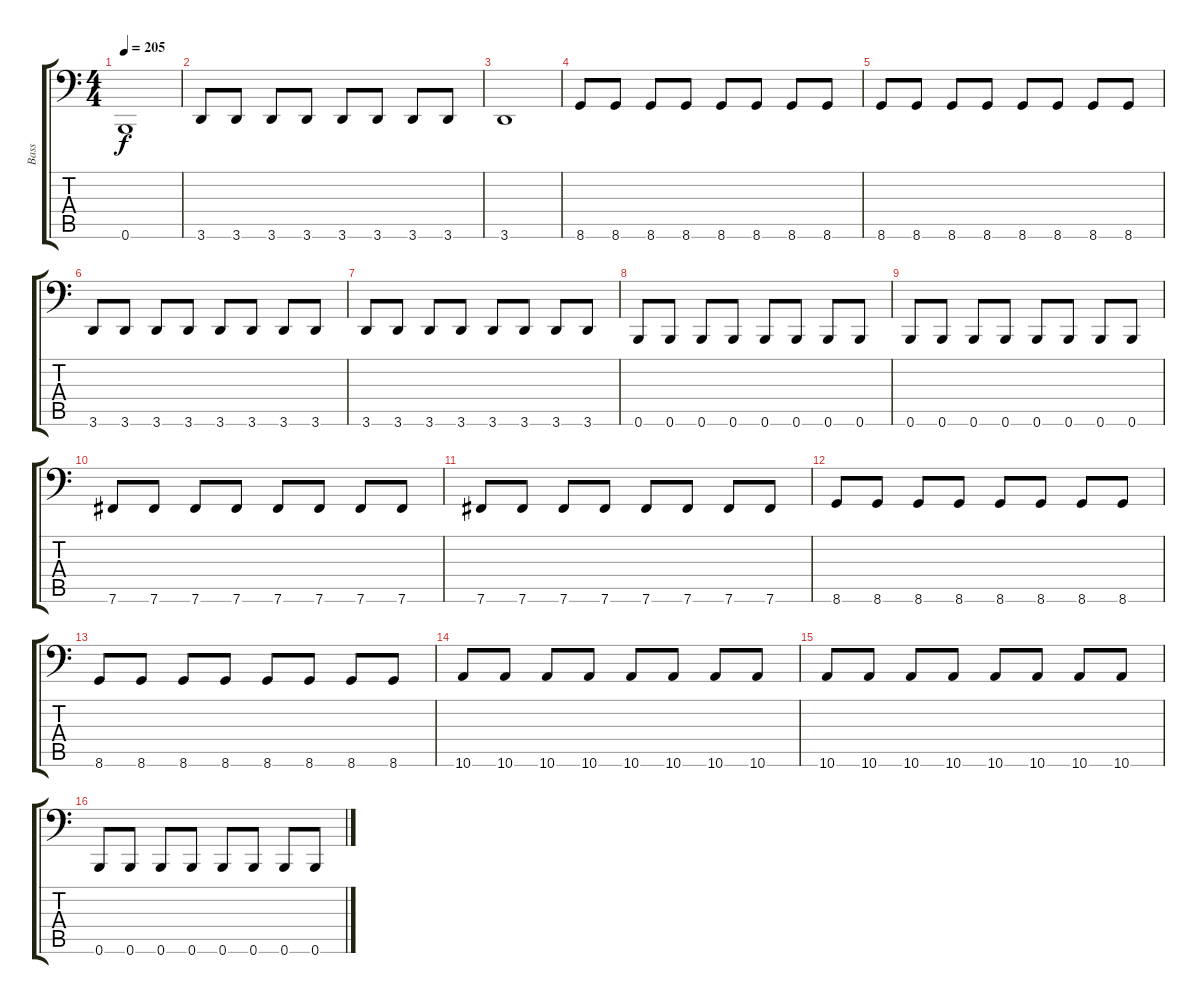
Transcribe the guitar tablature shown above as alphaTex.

\track ("Bass" "Bass") {instrument electricbassfinger}
\staff {score tabs}
\tuning (Db3 Ab2 E2 B1 Gb1 B0) {hide}
\ts (4 4)
\tempo 205
\clef f4
\ks c
0.6.1{dy f} |
3.6.8 3.6.8 3.6.8 3.6.8 3.6.8 3.6.8 3.6.8 3.6.8 |
3.6.1 |
8.6.8 8.6.8 8.6.8 8.6.8 8.6.8 8.6.8 8.6.8 8.6.8 |
8.6.8 8.6.8 8.6.8 8.6.8 8.6.8 8.6.8 8.6.8 8.6.8 |
3.6.8 3.6.8 3.6.8 3.6.8 3.6.8 3.6.8 3.6.8 3.6.8 |
3.6.8 3.6.8 3.6.8 3.6.8 3.6.8 3.6.8 3.6.8 3.6.8 |
0.6.8 0.6.8 0.6.8 0.6.8 0.6.8 0.6.8 0.6.8 0.6.8 |
0.6.8 0.6.8 0.6.8 0.6.8 0.6.8 0.6.8 0.6.8 0.6.8 |
7.6.8 7.6.8 7.6.8 7.6.8 7.6.8 7.6.8 7.6.8 7.6.8 |
7.6.8 7.6.8 7.6.8 7.6.8 7.6.8 7.6.8 7.6.8 7.6.8 |
8.6.8 8.6.8 8.6.8 8.6.8 8.6.8 8.6.8 8.6.8 8.6.8 |
8.6.8 8.6.8 8.6.8 8.6.8 8.6.8 8.6.8 8.6.8 8.6.8 |
10.6.8 10.6.8 10.6.8 10.6.8 10.6.8 10.6.8 10.6.8 10.6.8 |
10.6.8 10.6.8 10.6.8 10.6.8 10.6.8 10.6.8 10.6.8 10.6.8 |
0.6.8 0.6.8 0.6.8 0.6.8 0.6.8 0.6.8 0.6.8 0.6.8
